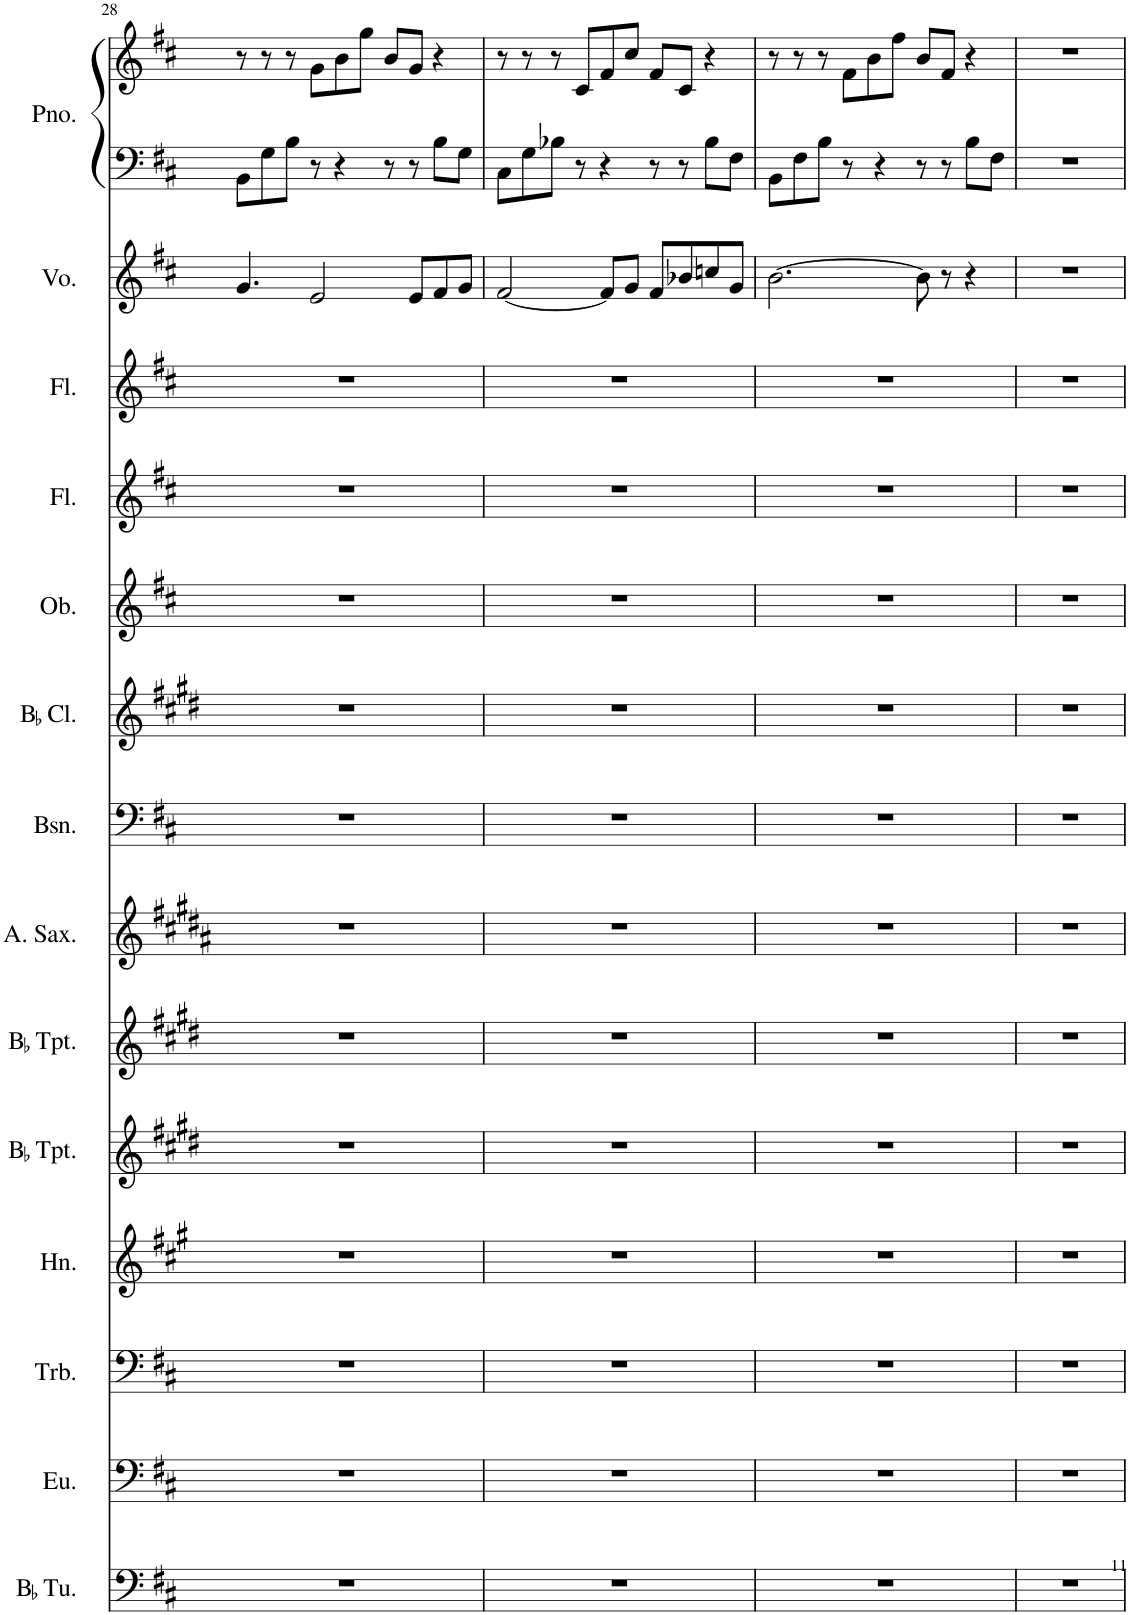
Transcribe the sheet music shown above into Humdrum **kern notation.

**kern	**kern	**kern	**kern	**kern	**kern	**kern	**kern	**kern	**kern	**kern	**kern	**kern	**kern	**kern
*part14	*part13	*part12	*part11	*part10	*part9	*part8	*part7	*part6	*part5	*part4	*part3	*part2	*part1	*part1
*staff15	*staff14	*staff13	*staff12	*staff11	*staff10	*staff9	*staff8	*staff7	*staff6	*staff5	*staff4	*staff3	*staff2	*staff1
*I"BaccidentalFlat Tuba	*I"Euphonium	*I"Trombone	*I"Horn	*I"BaccidentalFlat Trumpet	*I"BaccidentalFlat Trumpet	*I"Alto Saxophone	*I"Bassoon	*I"BaccidentalFlat Clarinet	*I"Oboe	*I"Flute	*I"Flute	*I"Voice	*I"Piano	*
*I'BaccidentalFlat Tu.	*I'Eu.	*I'Trb.	*I'Hn.	*I'BaccidentalFlat Tpt.	*I'BaccidentalFlat Tpt.	*I'A. Sax.	*I'Bsn.	*I'BaccidentalFlat Cl.	*I'Ob.	*I'Fl.	*I'Fl.	*I'Vo.	*I'Pno.	*
!!LO:PB:g=z
*clefF4	*clefF4	*clefF4	*clefG2	*clefG2	*clefG2	*clefG2	*clefF4	*clefG2	*clefG2	*clefG2	*clefG2	*clefG2	*clefF4	*clefG2
*	*	*	*Trd4c7	*Trd1c2	*Trd1c2	*Trd5c9	*	*Trd1c2	*	*	*	*	*	*
*k[f#c#]	*k[f#c#]	*k[f#c#]	*k[f#c#g#]	*k[f#c#g#d#]	*k[f#c#g#d#]	*k[f#c#g#d#a#]	*k[f#c#]	*k[f#c#g#d#]	*k[f#c#]	*k[f#c#]	*k[f#c#]	*k[f#c#]	*k[f#c#]	*k[f#c#]
*M5/4	*M5/4	*M5/4	*M5/4	*M5/4	*M5/4	*M5/4	*M5/4	*M5/4	*M5/4	*M5/4	*M5/4	*M5/4	*M5/4	*M5/4
=28	=28	=28	=28	=28	=28	=28	=28	=28	=28	=28	=28	=28	=28	=28
4%5r	4%5r	4%5r	4%5r	4%5r	4%5r	4%5r	4%5r	4%5r	4%5r	4%5r	4%5r	4.g/	8BB\L	8r
.	.	.	.	.	.	.	.	.	.	.	.	.	8G\	8r
.	.	.	.	.	.	.	.	.	.	.	.	.	8B\J	8r
.	.	.	.	.	.	.	.	.	.	.	.	2e/	8r	8g\L
.	.	.	.	.	.	.	.	.	.	.	.	.	4r	8b\
.	.	.	.	.	.	.	.	.	.	.	.	.	.	8gg\J
.	.	.	.	.	.	.	.	.	.	.	.	.	8r	8b/L
.	.	.	.	.	.	.	.	.	.	.	.	8e/L	8r	8g/J
.	.	.	.	.	.	.	.	.	.	.	.	8f#/	8B\L	4r
.	.	.	.	.	.	.	.	.	.	.	.	8g/J	8G\J	.
=29	=29	=29	=29	=29	=29	=29	=29	=29	=29	=29	=29	=29	=29	=29
4%5r	4%5r	4%5r	4%5r	4%5r	4%5r	4%5r	4%5r	4%5r	4%5r	4%5r	4%5r	[2f#/	8C#\L	8r
.	.	.	.	.	.	.	.	.	.	.	.	.	8G\	8r
.	.	.	.	.	.	.	.	.	.	.	.	.	8B-X\J	8r
.	.	.	.	.	.	.	.	.	.	.	.	.	8r	8c#/L
.	.	.	.	.	.	.	.	.	.	.	.	8f#/L]	4r	8f#/
.	.	.	.	.	.	.	.	.	.	.	.	8g/J	.	8cc#/J
.	.	.	.	.	.	.	.	.	.	.	.	8f#/L	8r	8f#/L
.	.	.	.	.	.	.	.	.	.	.	.	8b-X/	8r	8c#/J
.	.	.	.	.	.	.	.	.	.	.	.	8ccn/	8B-\L	4r
.	.	.	.	.	.	.	.	.	.	.	.	8g/J	8F#\J	.
=30	=30	=30	=30	=30	=30	=30	=30	=30	=30	=30	=30	=30	=30	=30
4%5r	4%5r	4%5r	4%5r	4%5r	4%5r	4%5r	4%5r	4%5r	4%5r	4%5r	4%5r	[2.b\	8BB\L	8r
.	.	.	.	.	.	.	.	.	.	.	.	.	8F#\	8r
.	.	.	.	.	.	.	.	.	.	.	.	.	8B\J	8r
.	.	.	.	.	.	.	.	.	.	.	.	.	8r	8f#\L
.	.	.	.	.	.	.	.	.	.	.	.	.	4r	8b\
.	.	.	.	.	.	.	.	.	.	.	.	.	.	8ff#\J
.	.	.	.	.	.	.	.	.	.	.	.	8b\]	8r	8b/L
.	.	.	.	.	.	.	.	.	.	.	.	8r	8r	8f#/J
.	.	.	.	.	.	.	.	.	.	.	.	4r	8B\L	4r
.	.	.	.	.	.	.	.	.	.	.	.	.	8F#\J	.
=31	=31	=31	=31	=31	=31	=31	=31	=31	=31	=31	=31	=31	=31	=31
4%5r	4%5r	4%5r	4%5r	4%5r	4%5r	4%5r	4%5r	4%5r	4%5r	4%5r	4%5r	4%5r	4%5r	4%5r
=	=	=	=	=	=	=	=	=	=	=	=	=	=	=
*-	*-	*-	*-	*-	*-	*-	*-	*-	*-	*-	*-	*-	*-	*-
